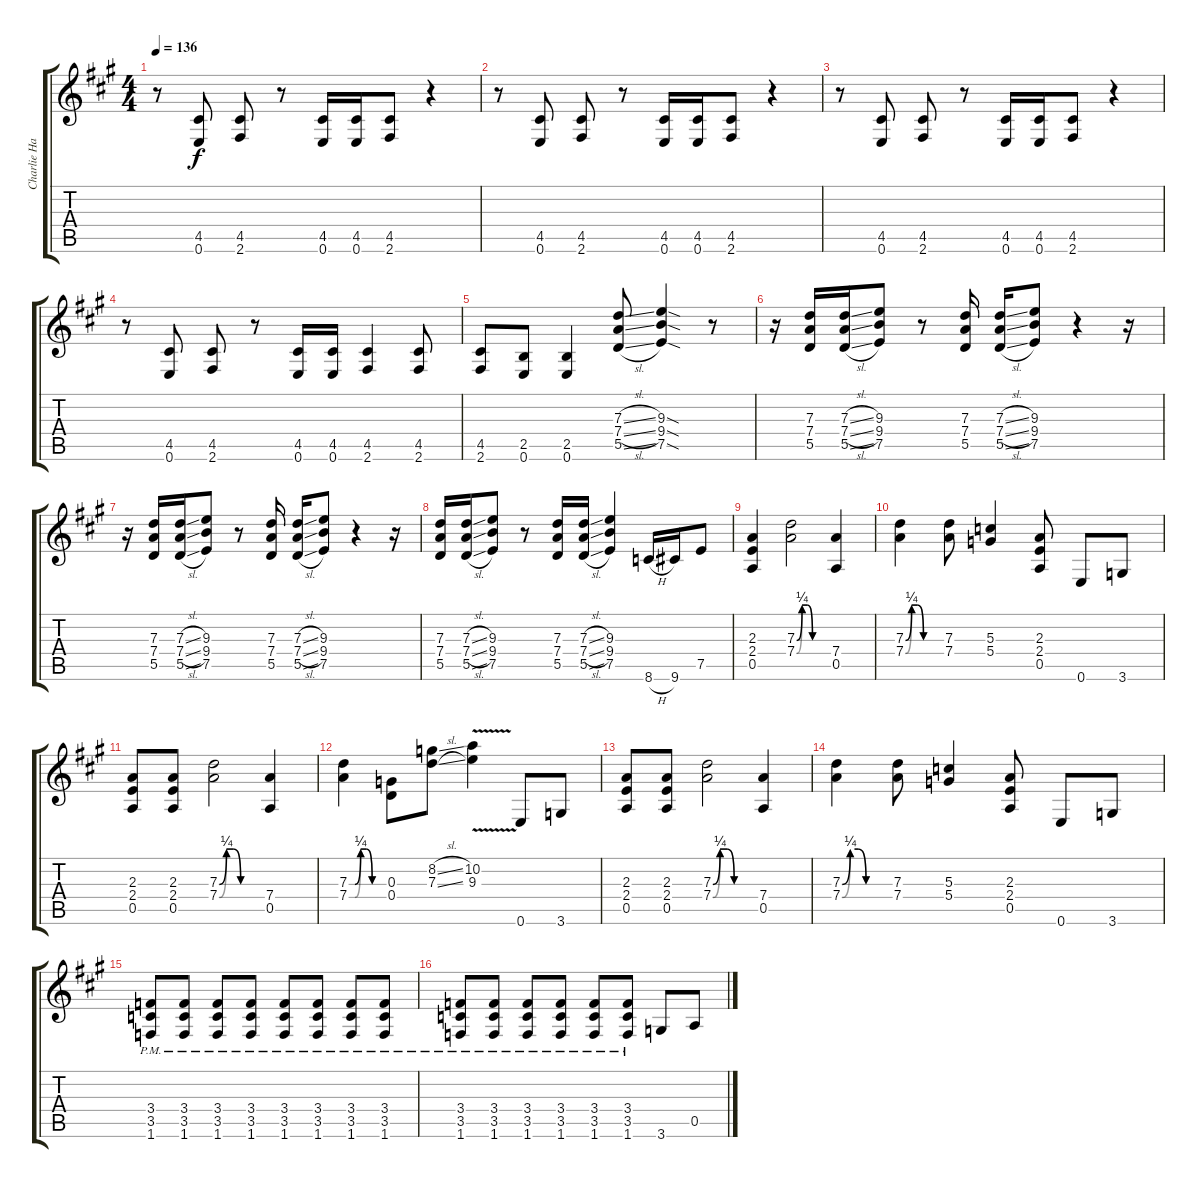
\track ("Charlie Hargrett Guitar" "Charlie Ha") {instrument overdrivenguitar}
\staff {score tabs}
\tuning (E4 B3 G3 D3 A2 E2) {hide}
\ts (4 4)
\tempo 136
\clef g2
\ks a
r.8{dy f} (4.5 0.6).8 (4.5 2.6).8 r.8 (4.5 0.6).16 (4.5 0.6).16 (4.5 2.6).8 r.4 |
r.8 (4.5 0.6).8 (4.5 2.6).8 r.8 (4.5 0.6).16 (4.5 0.6).16 (4.5 2.6).8 r.4 |
r.8 (4.5 0.6).8 (4.5 2.6).8 r.8 (4.5 0.6).16 (4.5 0.6).16 (4.5 2.6).8 r.4 |
r.8 (4.5 0.6).8 (4.5 2.6).8 r.8 (4.5 0.6).16 (4.5 0.6).16 (4.5 2.6).4 (4.5 2.6).8 |
(4.5 2.6).8 (2.5 0.6).8 (2.5 0.6).4 (7.3{sl} 7.4{sl} 5.5{sl}).8 (9.3{sod} 9.4{sod} 7.5{sod}).4 r.8 |
r.16 (7.3 7.4 5.5).16 (7.3{sl} 7.4{sl} 5.5{sl}).16 (9.3 9.4 7.5).8 r.8 (7.3 7.4 5.5).16 (7.3{sl} 7.4{sl} 5.5{sl}).16 (9.3 9.4 7.5).8 r.4 r.16 |
r.16 (7.3 7.4 5.5).16 (7.3{sl} 7.4{sl} 5.5{sl}).16 (9.3 9.4 7.5).8 r.8 (7.3 7.4 5.5).16 (7.3{sl} 7.4{sl} 5.5{sl}).16 (9.3 9.4 7.5).8 r.4 r.16 |
(7.3 7.4 5.5).16 (7.3{sl} 7.4{sl} 5.5{sl}).16 (9.3 9.4 7.5).8 r.8 (7.3 7.4 5.5).16 (7.3{sl} 7.4{sl} 5.5{sl}).16 (9.3 9.4 7.5).4 8.6{h}.16 9.6.16 7.5.8 |
(2.3 2.4 0.5).4 (7.3{be (custom 0 0 10 1 20 1 30 0 60 0)} 7.4{be (custom 0 0 10 1 20 1 30 0 60 0)}).2 (7.4 0.5).4 |
(7.3{be (custom 0 0 10 1 20 1 30 0 60 0)} 7.4{be (custom 0 0 10 1 20 1 30 0 60 0)}).4 (7.3 7.4).8 (5.3 5.4).4 (2.3 2.4 0.5).8 0.6.8 3.6.8 |
(2.3 2.4 0.5).8 (2.3 2.4 0.5).8 (7.3{be (custom 0 0 10 1 20 1 30 0 60 0)} 7.4{be (custom 0 0 10 1 20 1 30 0 60 0)}).2 (7.4 0.5).4 |
(7.3{be (custom 0 0 5 0 10 0 20 1 30 1 40 0 60 0)} 7.4{be (custom 0 0 5 0 10 0 20 1 30 1 40 0 60 0)}).4 (0.3 0.4).8 (8.2{sl} 7.3{sl}).8 (10.2{v} 9.3{v}).4 0.6.8 3.6.8 |
(2.3 2.4 0.5).8 (2.3 2.4 0.5).8 (7.3{be (custom 0 0 10 1 20 1 30 0 60 0)} 7.4{be (custom 0 0 10 1 20 1 30 0 60 0)}).2 (7.4 0.5).4 |
(7.3{be (custom 0 0 10 1 20 1 30 0 60 0)} 7.4{be (custom 0 0 10 1 20 1 30 0 60 0)}).4 (7.3 7.4).8 (5.3 5.4).4 (2.3 2.4 0.5).8 0.6.8 3.6.8 |
(3.4{pm} 3.5{pm} 1.6{pm}).8 (3.4{pm} 3.5{pm} 1.6{pm}).8 (3.4{pm} 3.5{pm} 1.6{pm}).8 (3.4{pm} 3.5{pm} 1.6{pm}).8 (3.4{pm} 3.5{pm} 1.6{pm}).8 (3.4{pm} 3.5{pm} 1.6{pm}).8 (3.4{pm} 3.5{pm} 1.6{pm}).8 (3.4{pm} 3.5{pm} 1.6{pm}).8 |
(3.4{pm} 3.5{pm} 1.6{pm}).8 (3.4{pm} 3.5{pm} 1.6{pm}).8 (3.4{pm} 3.5{pm} 1.6{pm}).8 (3.4{pm} 3.5{pm} 1.6{pm}).8 (3.4{pm} 3.5{pm} 1.6{pm}).8 (3.4{pm} 3.5{pm} 1.6{pm}).8 3.6.8 0.5.8
